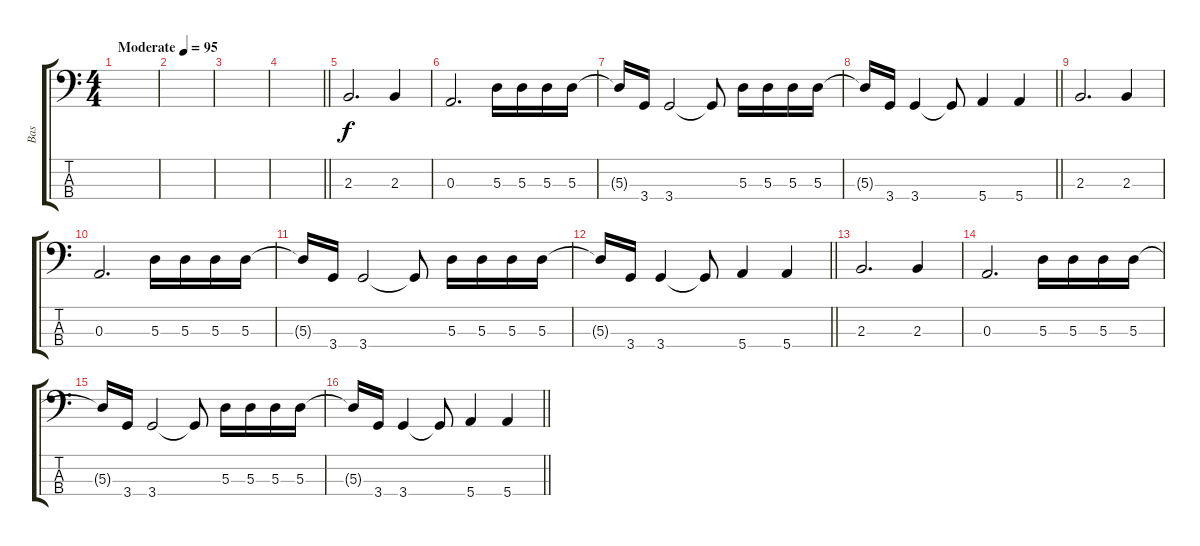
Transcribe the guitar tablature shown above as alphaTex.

\track ("Bas" "Bas") {instrument electricbassfinger}
\staff {score tabs}
\tuning (G2 D2 A1 E1) {hide}
\ts (4 4)
\tempo (95 "Moderate")
\clef f4
\ks c
|
|
|
\barLineRight lightlight
|
2.3.2{d} 2.3.4 |
0.3.2{d} 5.3.16 5.3.16 5.3.16 5.3.16 |
5.3{t}.16 3.4.16 3.4.2 3.4{t}.8 5.3.16 5.3.16 5.3.16 5.3.16 |
\barLineRight lightlight
5.3{t}.16 3.4.16 3.4.4 3.4{t}.8 5.4.4 5.4.4 |
2.3.2{d} 2.3.4 |
0.3.2{d} 5.3.16 5.3.16 5.3.16 5.3.16 |
5.3{t}.16 3.4.16 3.4.2 3.4{t}.8 5.3.16 5.3.16 5.3.16 5.3.16 |
\barLineRight lightlight
5.3{t}.16 3.4.16 3.4.4 3.4{t}.8 5.4.4 5.4.4 |
2.3.2{d} 2.3.4 |
0.3.2{d} 5.3.16 5.3.16 5.3.16 5.3.16 |
5.3{t}.16 3.4.16 3.4.2 3.4{t}.8 5.3.16 5.3.16 5.3.16 5.3.16 |
\barLineRight lightlight
5.3{t}.16 3.4.16 3.4.4 3.4{t}.8 5.4.4 5.4.4
